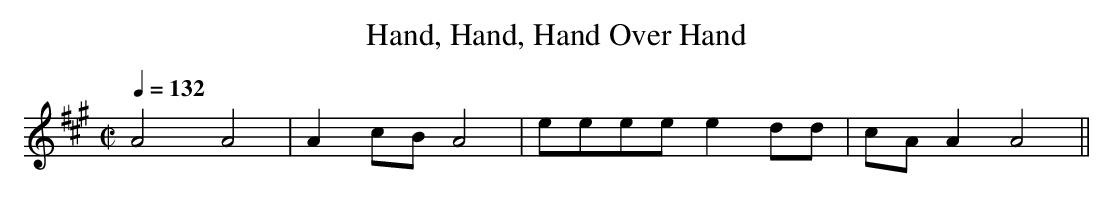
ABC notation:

X:1
T:Hand, Hand, Hand Over Hand
M:C|
L:1/8
Q:1/4=132
K:A
A4 A4|A2cB A4|eeee e2dd|cAA2 A4||
